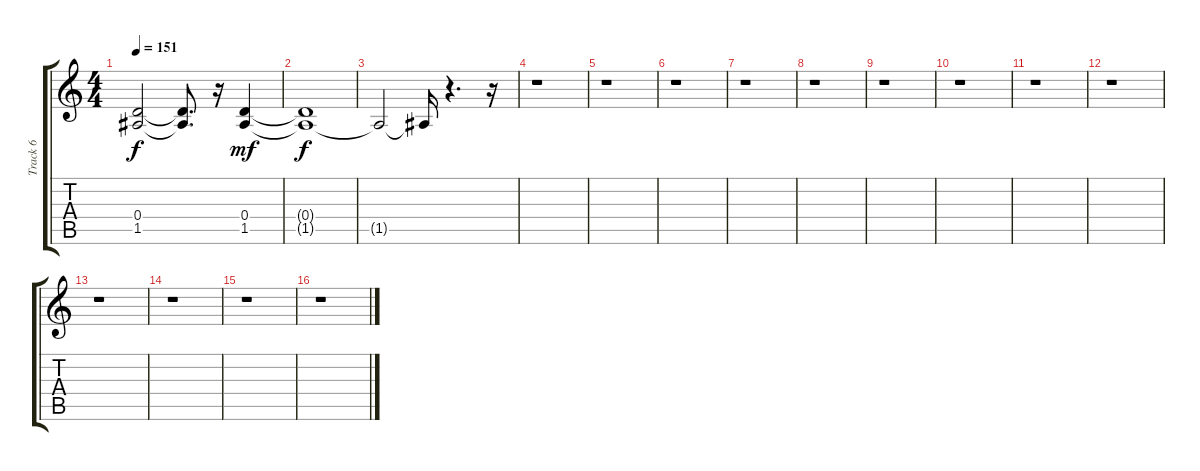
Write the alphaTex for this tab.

\track ("Track 6" "Track 6") {instrument distortionguitar}
\staff {score tabs}
\tuning (E4 B3 G3 D3 A2 E2) {hide}
\ts (4 4)
\tempo 151
\clef g2
\ks c
(0.4 1.5).2{dy f} (0.4{t} 1.5{t}).8{d} r.16 (0.4 1.5).4{dy mf} |
(0.4{t} 1.5{t}).1{dy f} |
1.5{t}.2 1.5{t}.16 r.4{d} r.16 |
r.1 |
r.1 |
r.1 |
r.1 |
r.1 |
r.1 |
r.1 |
r.1 |
r.1 |
r.1 |
r.1 |
r.1 |
r.1
